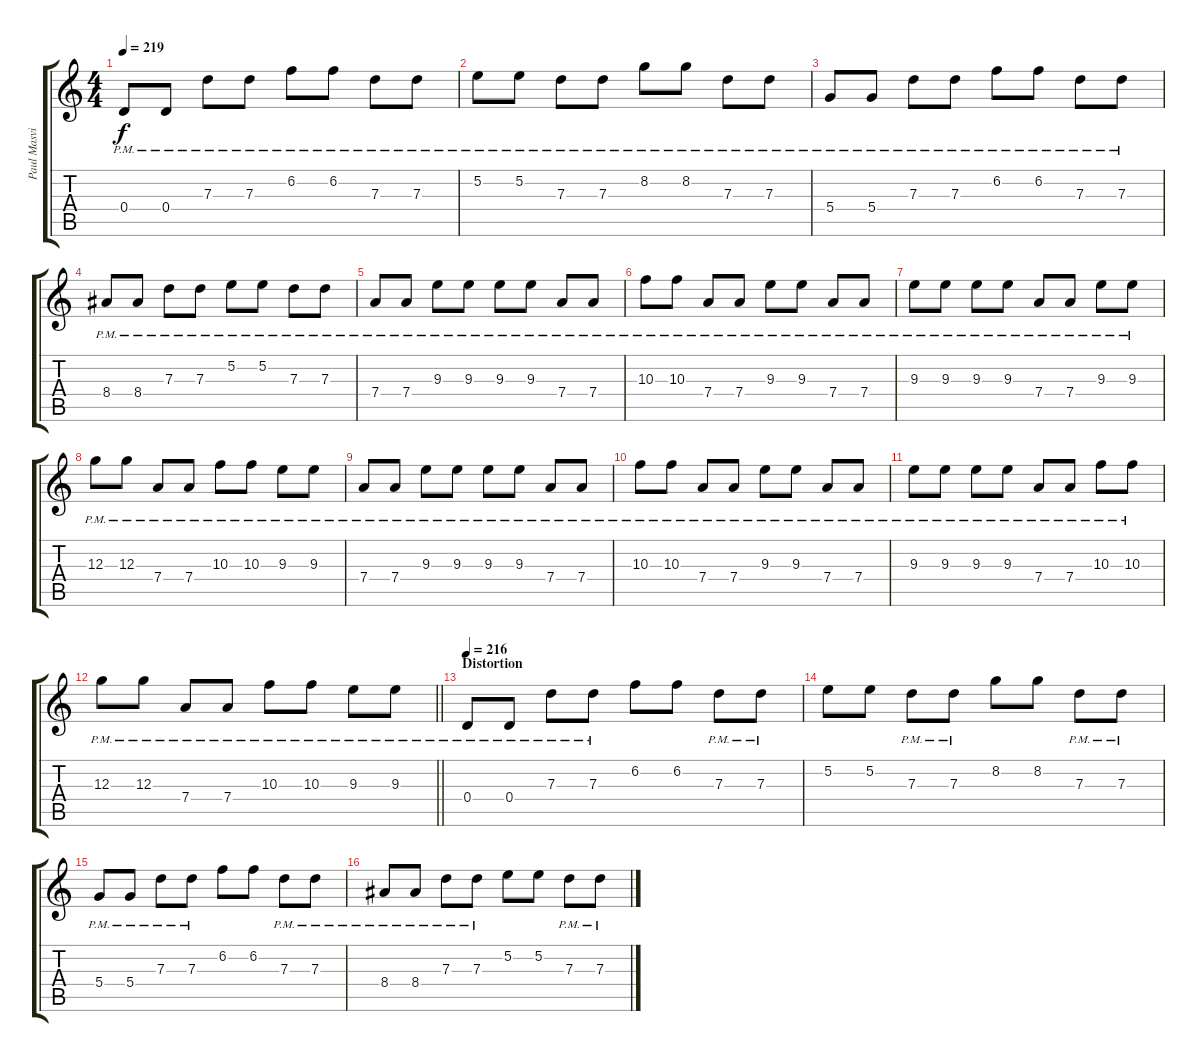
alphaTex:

\track ("Paul Masvidal" "Paul Masvi") {instrument distortionguitar}
\staff {score tabs}
\tuning (E4 B3 G3 D3 A2 E2) {hide}
\ts (4 4)
\tempo 219
\clef g2
\ks c
0.4{pm}.8{dy f} 0.4{pm}.8 7.3{pm}.8 7.3{pm}.8 6.2{pm}.8 6.2{pm}.8 7.3{pm}.8 7.3{pm}.8 |
5.2{pm}.8 5.2{pm}.8 7.3{pm}.8 7.3{pm}.8 8.2{pm}.8 8.2{pm}.8 7.3{pm}.8 7.3{pm}.8 |
5.4{pm}.8 5.4{pm}.8 7.3{pm}.8 7.3{pm}.8 6.2{pm}.8 6.2{pm}.8 7.3{pm}.8 7.3{pm}.8 |
8.4{pm}.8 8.4{pm}.8 7.3{pm}.8 7.3{pm}.8 5.2{pm}.8 5.2{pm}.8 7.3{pm}.8 7.3{pm}.8 |
7.4{pm}.8 7.4{pm}.8 9.3{pm}.8 9.3{pm}.8 9.3{pm}.8 9.3{pm}.8 7.4{pm}.8 7.4{pm}.8 |
10.3{pm}.8 10.3{pm}.8 7.4{pm}.8 7.4{pm}.8 9.3{pm}.8 9.3{pm}.8 7.4{pm}.8 7.4{pm}.8 |
9.3{pm}.8 9.3{pm}.8 9.3{pm}.8 9.3{pm}.8 7.4{pm}.8 7.4{pm}.8 9.3{pm}.8 9.3{pm}.8 |
12.3{pm}.8 12.3{pm}.8 7.4{pm}.8 7.4{pm}.8 10.3{pm}.8 10.3{pm}.8 9.3{pm}.8 9.3{pm}.8 |
7.4{pm}.8 7.4{pm}.8 9.3{pm}.8 9.3{pm}.8 9.3{pm}.8 9.3{pm}.8 7.4{pm}.8 7.4{pm}.8 |
10.3{pm}.8 10.3{pm}.8 7.4{pm}.8 7.4{pm}.8 9.3{pm}.8 9.3{pm}.8 7.4{pm}.8 7.4{pm}.8 |
9.3{pm}.8 9.3{pm}.8 9.3{pm}.8 9.3{pm}.8 7.4{pm}.8 7.4{pm}.8 10.3{pm}.8 10.3{pm}.8 |
\barLineRight lightlight
12.3{pm}.8 12.3{pm}.8 7.4{pm}.8 7.4{pm}.8 10.3{pm}.8 10.3{pm}.8 9.3{pm}.8 9.3{pm}.8 |
\section ("" "Distortion")
\tempo 216
0.4{pm}.8{instrument distortionguitar} 0.4{pm}.8 7.3{pm}.8 7.3{pm}.8 6.2.8 6.2.8 7.3{pm}.8 7.3{pm}.8 |
5.2.8 5.2.8 7.3{pm}.8 7.3{pm}.8 8.2.8 8.2.8 7.3{pm}.8 7.3{pm}.8 |
5.4{pm}.8 5.4{pm}.8 7.3{pm}.8 7.3{pm}.8 6.2.8 6.2.8 7.3{pm}.8 7.3{pm}.8 |
8.4{pm}.8 8.4{pm}.8 7.3{pm}.8 7.3{pm}.8 5.2.8 5.2.8 7.3{pm}.8 7.3{pm}.8
